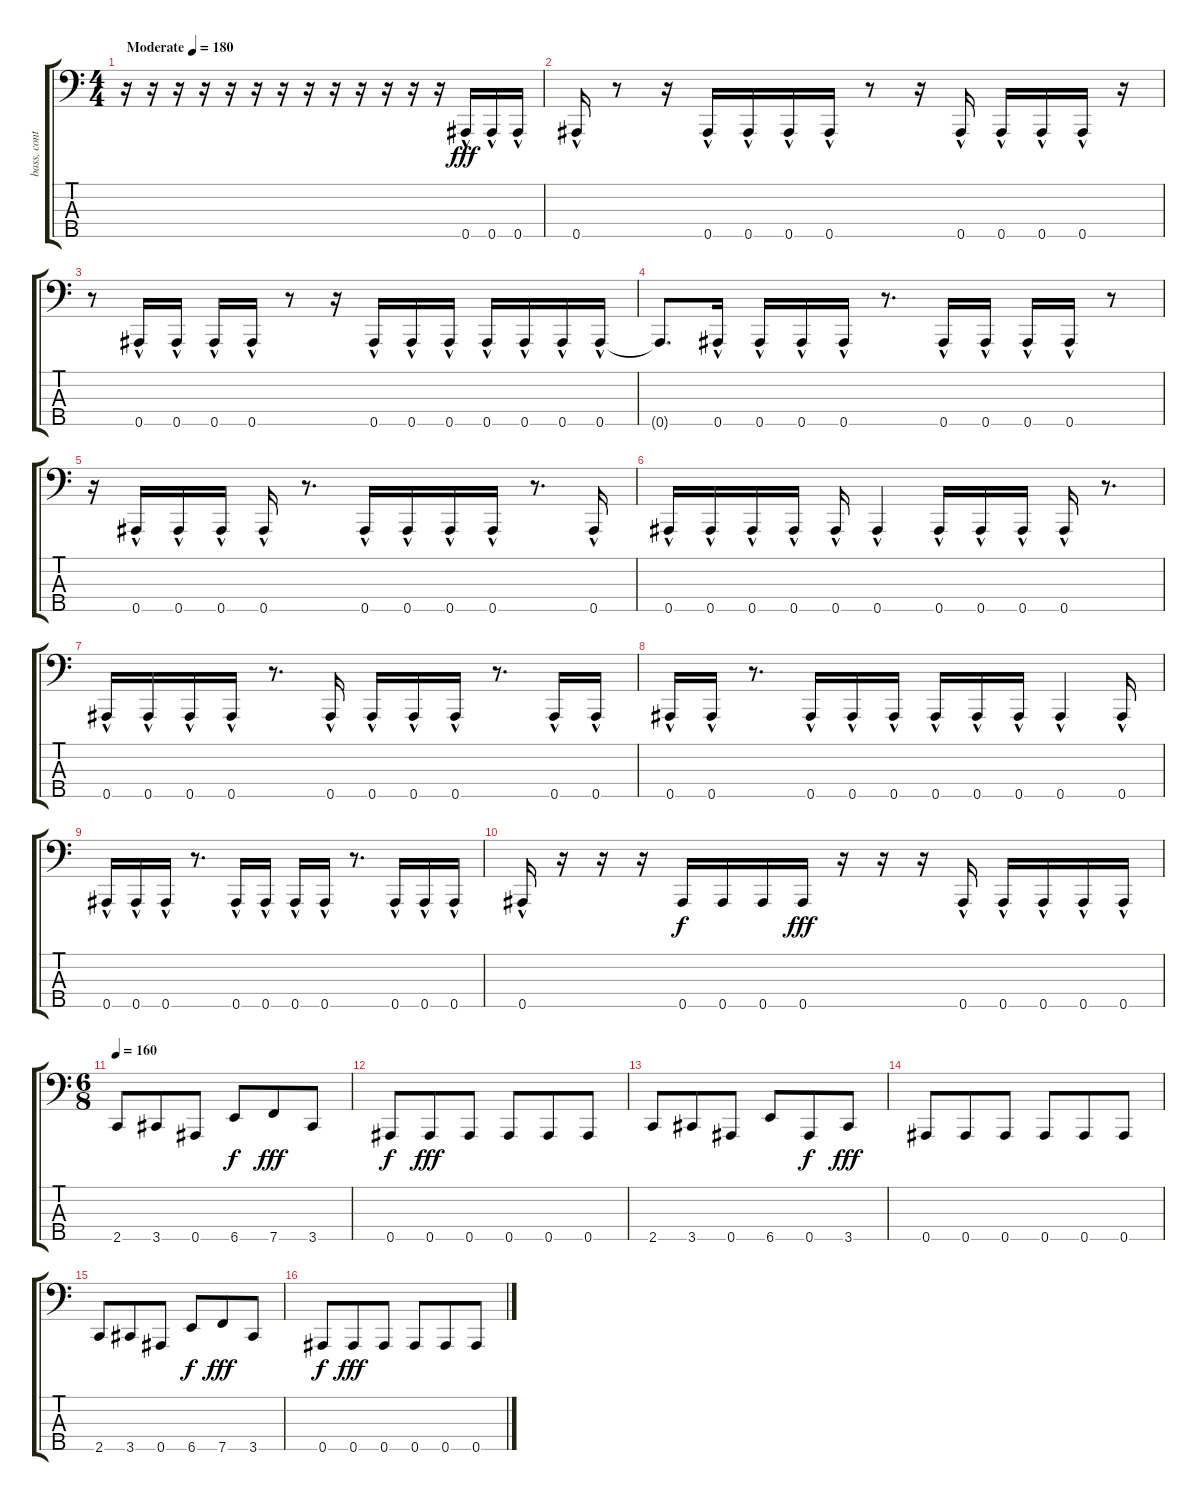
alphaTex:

\track ("bass, contrabass" "bass, cont") {instrument electricbasspick}
\staff {score tabs}
\tuning (G2 D2 A1 E1 Bb0) {hide}
\ts (4 4)
\tempo (180 "Moderate")
\clef f4
\ks c
r.16{dy fff instrument electricbasspick} r.16 r.16 r.16 r.16 r.16 r.16 r.16 r.16 r.16 r.16 r.16 r.16 0.5{hac}.16 0.5{hac}.16 0.5{hac}.16 |
0.5{hac}.16 r.8 r.16 0.5{hac}.16 0.5{hac}.16 0.5{hac}.16 0.5{hac}.16 r.8 r.16 0.5{hac}.16 0.5{hac}.16 0.5{hac}.16 0.5{hac}.16 r.16 |
r.8 0.5{hac}.16 0.5{hac}.16 0.5{hac}.16 0.5{hac}.16 r.8 r.16 0.5{hac}.16 0.5{hac}.16 0.5{hac}.16 0.5{hac}.16 0.5{hac}.16 0.5{hac}.16 0.5{hac}.16 |
0.5{t}.8{d} 0.5{hac}.16 0.5{hac}.16 0.5{hac}.16 0.5{hac}.16 r.8{d} 0.5{hac}.16 0.5{hac}.16 0.5{hac}.16 0.5{hac}.16 r.8 |
r.16 0.5{hac}.16 0.5{hac}.16 0.5{hac}.16 0.5{hac}.16 r.8{d} 0.5{hac}.16 0.5{hac}.16 0.5{hac}.16 0.5{hac}.16 r.8{d} 0.5{hac}.16 |
0.5{hac}.16 0.5{hac}.16 0.5{hac}.16 0.5{hac}.16 0.5{hac}.16 0.5{hac}.4 0.5{hac}.16 0.5{hac}.16 0.5{hac}.16 0.5{hac}.16 r.8{d} |
0.5{hac}.16 0.5{hac}.16 0.5{hac}.16 0.5{hac}.16 r.8{d} 0.5{hac}.16 0.5{hac}.16 0.5{hac}.16 0.5{hac}.16 r.8{d} 0.5{hac}.16 0.5{hac}.16 |
0.5{hac}.16 0.5{hac}.16 r.8{d} 0.5{hac}.16 0.5{hac}.16 0.5{hac}.16 0.5{hac}.16 0.5{hac}.16 0.5{hac}.16 0.5{hac}.4 0.5{hac}.16 |
0.5{hac}.16 0.5{hac}.16 0.5{hac}.16 r.8{d} 0.5{hac}.16 0.5{hac}.16 0.5{hac}.16 0.5{hac}.16 r.8{d} 0.5{hac}.16 0.5{hac}.16 0.5{hac}.16 |
0.5{hac}.16 r.16 r.16 r.16 0.5.16{dy f} 0.5.16 0.5.16 0.5.16{dy fff} r.16 r.16 r.16 0.5{hac}.16 0.5{hac}.16 0.5{hac}.16 0.5{hac}.16 0.5{hac}.16 |
\ts (6 8)
\tempo 160
2.5.8 3.5.8 0.5.8 6.5.8{dy f} 7.5.8{dy fff} 3.5.8 |
0.5.8{dy f} 0.5.8{dy fff} 0.5.8 0.5.8 0.5.8 0.5.8 |
2.5.8 3.5.8 0.5.8 6.5.8 0.5.8{dy f} 3.5.8{dy fff} |
0.5.8 0.5.8 0.5.8 0.5.8 0.5.8 0.5.8 |
2.5.8 3.5.8 0.5.8 6.5.8{dy f} 7.5.8{dy fff} 3.5.8 |
0.5.8{dy f} 0.5.8{dy fff} 0.5.8 0.5.8 0.5.8 0.5.8
